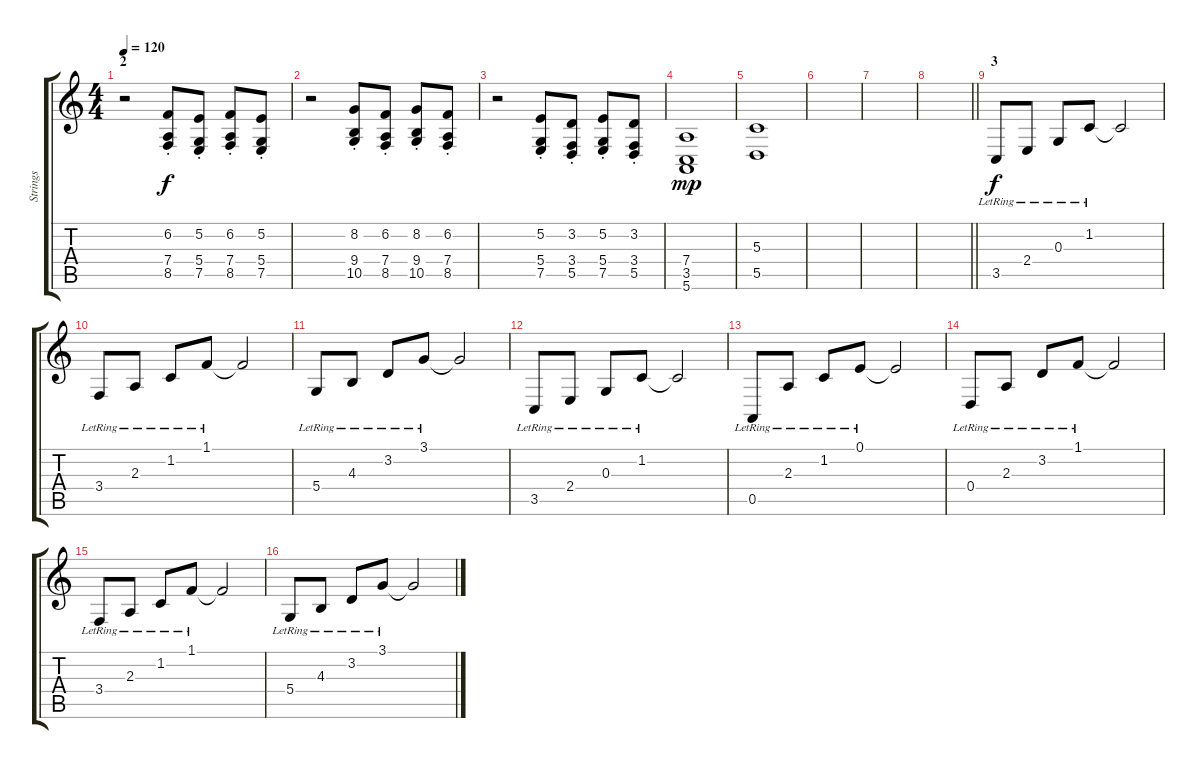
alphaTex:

\track ("Strings" "Strings") {instrument stringensemble1}
\staff {score tabs}
\tuning (E4 B3 G3 D3 A2 E2) {hide}
\ts (4 4)
\section ("" "2")
\tempo 120
\clef g2
\ks c
r.2{dy f} (6.2{st} 7.4{st} 8.5{st}).8 (5.2{st} 5.4{st} 7.5{st}).8 (6.2{st} 7.4{st} 8.5{st}).8 (5.2{st} 5.4{st} 7.5{st}).8 |
r.2 (8.2{st} 9.4{st} 10.5{st}).8 (6.2{st} 7.4{st} 8.5{st}).8 (8.2{st} 9.4{st} 10.5{st}).8 (6.2{st} 7.4{st} 8.5{st}).8 |
r.2 (5.2{st} 5.4{st} 7.5{st}).8 (3.2{st} 3.4{st} 5.5{st}).8 (5.2{st} 5.4{st} 7.5{st}).8 (3.2{st} 3.4{st} 5.5{st}).8 |
(7.4 3.5 5.6).1{dy mp} |
(5.3 5.5).1 |
|
|
\barLineRight lightlight
|
\section ("" "3")
3.5{lr}.8{dy f instrument electricguitarjazz} 2.4{lr}.8 0.3{lr}.8 1.2{lr}.8 1.2{t}.2 |
3.4{lr}.8 2.3{lr}.8 1.2{lr}.8 1.1{lr}.8 1.1{t}.2 |
5.4{lr}.8 4.3{lr}.8 3.2{lr}.8 3.1{lr}.8 3.1{t}.2 |
3.5{lr}.8 2.4{lr}.8 0.3{lr}.8 1.2{lr}.8 1.2{t}.2 |
0.5{lr}.8 2.3{lr}.8 1.2{lr}.8 0.1{lr}.8 0.1{t}.2 |
0.4{lr}.8 2.3{lr}.8 3.2{lr}.8 1.1{lr}.8 1.1{t}.2 |
3.4{lr}.8 2.3{lr}.8 1.2{lr}.8 1.1{lr}.8 1.1{t}.2 |
5.4{lr}.8 4.3{lr}.8 3.2{lr}.8 3.1{lr}.8 3.1{t}.2
